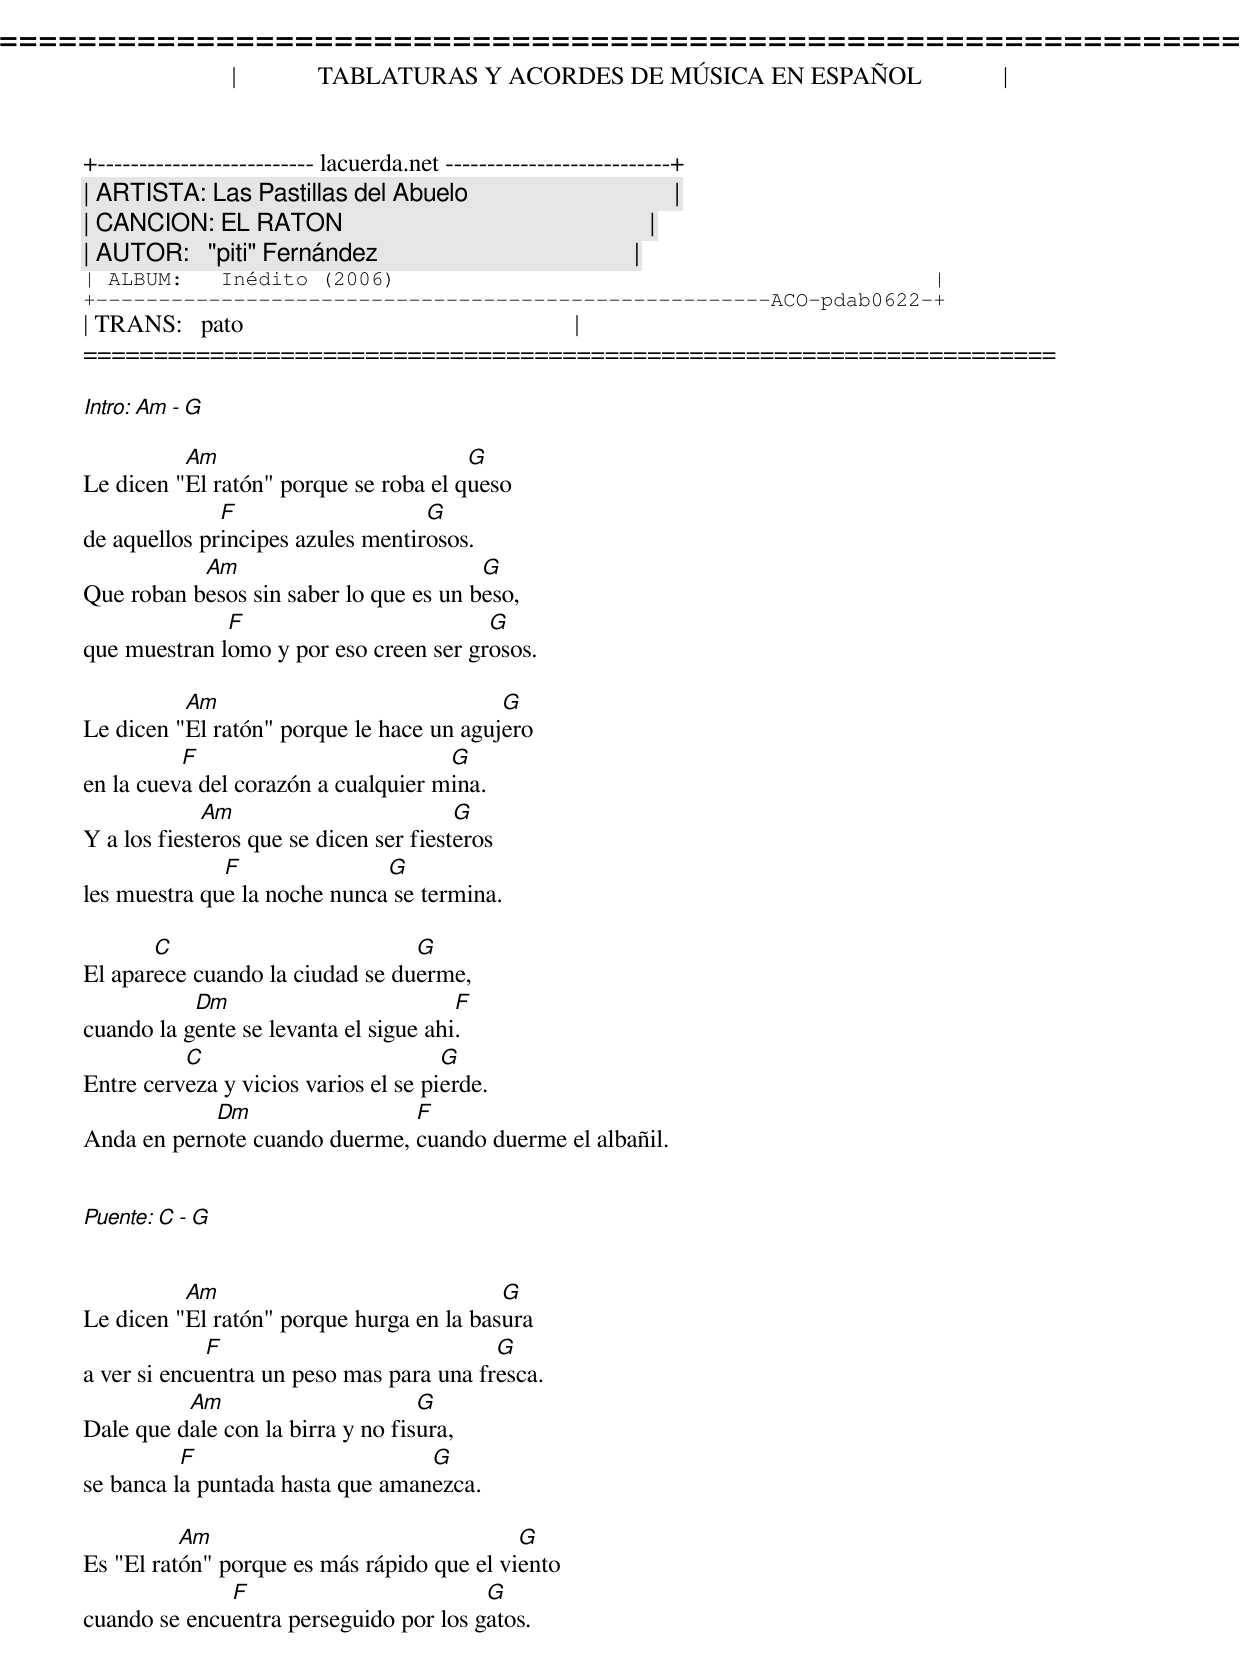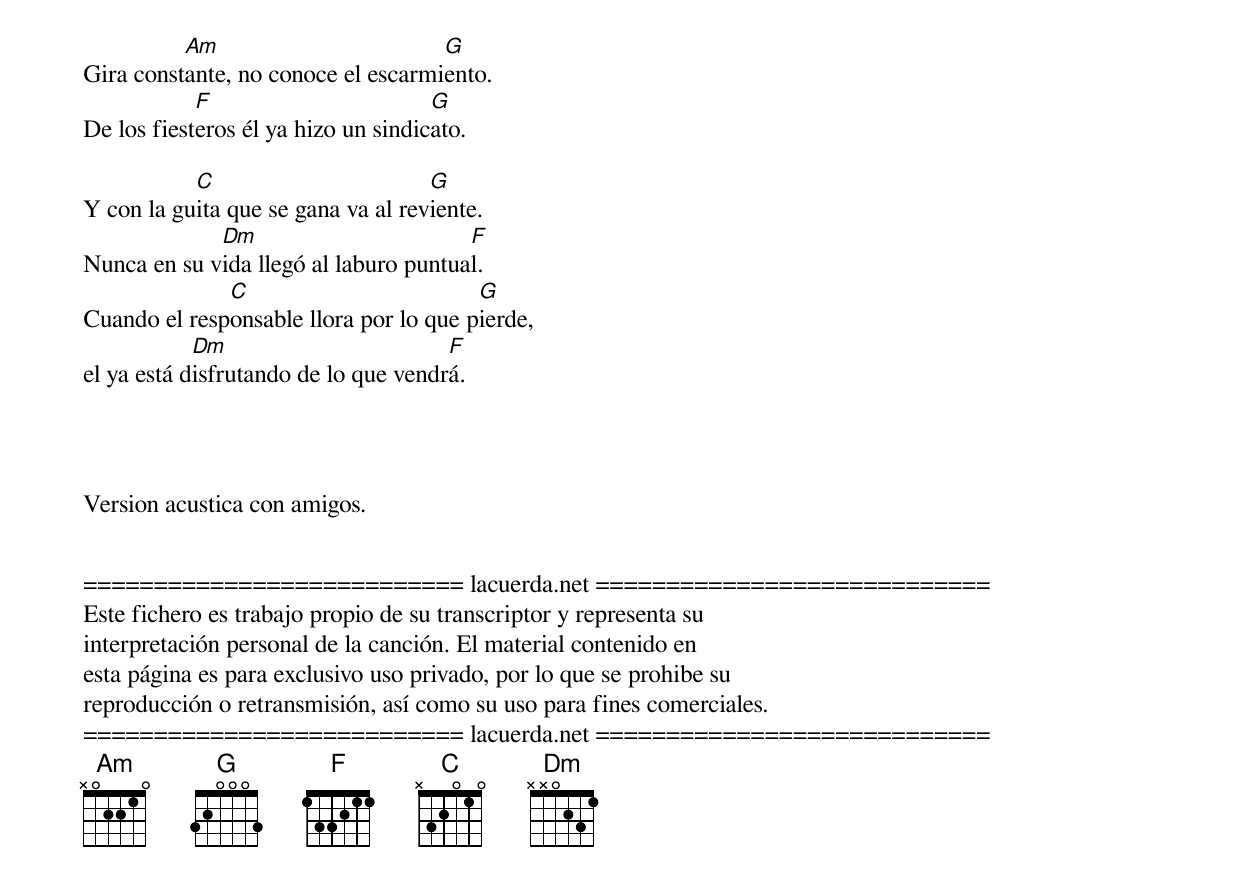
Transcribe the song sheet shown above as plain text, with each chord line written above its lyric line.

=====================================================================
|             TABLATURAS Y ACORDES DE MÚSICA EN ESPAÑOL             |
+-------------------------- lacuerda.net ---------------------------+
| ARTISTA: Las Pastillas del Abuelo                                 |
| CANCION: EL RATON                                                 |
| AUTOR:   "piti" Fernández                                         |
| ALBUM:   Inédito (2006)                                           |
+------------------------------------------------------ACO-pdab0622-+
| TRANS:   pato                                                     |
=====================================================================

Intro: Am - G

          Am                           G
Le dicen "El ratón" porque se roba el queso
              F                    G
de aquellos principes azules mentirosos.
           Am                           G
Que roban besos sin saber lo que es un beso,
              F                         G
que muestran lomo y por eso creen ser grosos.

          Am                              G
Le dicen "El ratón" porque le hace un agujero
          F                          G
en la cueva del corazón a cualquier mina.
             Am                         G
Y a los fiesteros que se dicen ser fiesteros
              F               G
les muestra que la noche nunca se termina.

       C                         G
El aparece cuando la ciudad se duerme,
           Dm                          F
cuando la gente se levanta el sigue ahi.
          C                           G
Entre cerveza y vicios varios el se pierde.
            Dm                 F
Anda en pernote cuando duerme, cuando duerme el albañil.


Puente: C - G


          Am                              G
Le dicen "El ratón" porque hurga en la basura
             F                            G
a ver si encuentra un peso mas para una fresca.
          Am                       G
Dale que dale con la birra y no fisura,
          F                       G
se banca la puntada hasta que amanezca.

          Am                                G
Es "El ratón" porque es más rápido que el viento
              F                         G
cuando se encuentra perseguido por los gatos.
          Am                        G
Gira constante, no conoce el escarmiento.
            F                        G
De los fiesteros él ya hizo un sindicato.

           C                        G
Y con la guita que se gana va al reviente.
             Dm                        F
Nunca en su vida llegó al laburo puntual.
              C                         G
Cuando el responsable llora por lo que pierde,
            Dm                        F
el ya está disfrutando de lo que vendrá.




Version acustica con amigos.


=========================== lacuerda.net ============================
Este fichero es trabajo propio de su transcriptor y representa su
interpretación personal de la canción. El material contenido en
esta página es para exclusivo uso privado, por lo que se prohibe su
reproducción o retransmisión, así como su uso para fines comerciales.
=========================== lacuerda.net ============================
